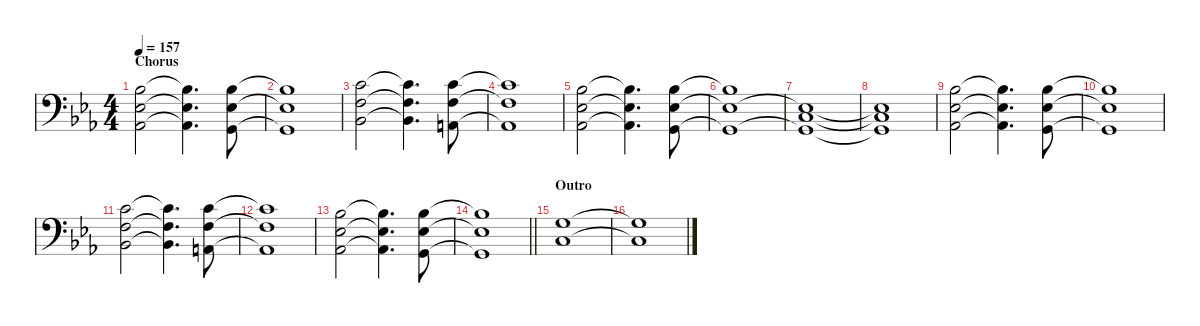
\defaultSystemsLayout 4
\hideDynamics
\bracketExtendMode nobrackets
\singleTrackTrackNamePolicy hidden
\multiTrackTrackNamePolicy hidden
\firstSystemTrackNameMode fullname
\firstSystemTrackNameOrientation horizontal
\otherSystemsTrackNameOrientation horizontal
\track ("Strings" "vln.") {instrument stringensemble1}
\staff {score}
\tuning (E4 B3 G3 D3 A2 E2)
\ts (4 4)
\section ("" "Chorus")
\tempo 157
\clef f4
\ks cminor
(3.3{acc b} 1.4{acc b} 4.6{acc b}).2{dy f beam Down} (3.3{t acc b} 1.4{t acc b} 4.6{t acc b}).4{d beam Down} (3.3{acc b} 1.4{acc b} 3.6{acc forcenatural}).8{beam Down} |
(3.3{t acc b} 1.4{t acc b} 3.6{t acc forcenatural}).1{beam Down} |
(1.2{acc forcenatural} 3.4{acc forcenatural} 1.5{acc b}).2{beam Down} (1.2{t acc forcenatural} 3.4{t acc forcenatural} 1.5{t acc b}).4{d beam Down} (1.2{acc forcenatural} 3.4{acc forcenatural} 0.5{acc forcenatural}).8{beam Down} |
(1.2{t acc forcenatural} 3.4{t acc forcenatural} 0.5{t acc forcenatural}).1{beam Down} |
(3.3{acc b} 1.4{acc b} 4.6{acc b}).2{beam Down} (3.3{t acc b} 1.4{t acc b} 4.6{t acc b}).4{d beam Down} (3.3{acc b} 1.4{acc b} 3.6{acc forcenatural}).8{beam Down} |
(3.3{t acc b} 1.4{t acc b} 3.6{t acc forcenatural}).1{beam Down} |
(1.4{t acc b} 3.5{acc forcenatural} 3.6{t acc forcenatural}).1{beam Up} |
(1.4{t acc b} 3.5{t acc forcenatural} 3.6{t acc forcenatural}).1{beam Up} |
(3.3{acc b} 1.4{acc b} 4.6{acc b}).2{beam Down} (3.3{t acc b} 1.4{t acc b} 4.6{t acc b}).4{d beam Down} (3.3{acc b} 1.4{acc b} 3.6{acc forcenatural}).8{beam Down} |
(3.3{t acc b} 1.4{t acc b} 3.6{t acc forcenatural}).1{beam Down} |
(1.2{acc forcenatural} 3.4{acc forcenatural} 1.5{acc b}).2{beam Down} (1.2{t acc forcenatural} 3.4{t acc forcenatural} 1.5{t acc b}).4{d beam Down} (1.2{acc forcenatural} 3.4{acc forcenatural} 0.5{acc forcenatural}).8{beam Down} |
(1.2{t acc forcenatural} 3.4{t acc forcenatural} 0.5{t acc forcenatural}).1{beam Down} |
(3.3{acc b} 1.4{acc b} 4.6{acc b}).2{beam Down} (3.3{t acc b} 1.4{t acc b} 4.6{t acc b}).4{d beam Down} (3.3{acc b} 1.4{acc b} 3.6{acc forcenatural}).8{beam Down} |
\barLineRight lightlight
(3.3{t acc b} 1.4{t acc b} 3.6{t acc forcenatural}).1{beam Down} |
\section ("" "Outro")
(5.4{acc forcenatural} 3.5{acc forcenatural}).1{beam Down} |
(5.4{t acc forcenatural} 3.5{t acc forcenatural}).1{beam Down}
